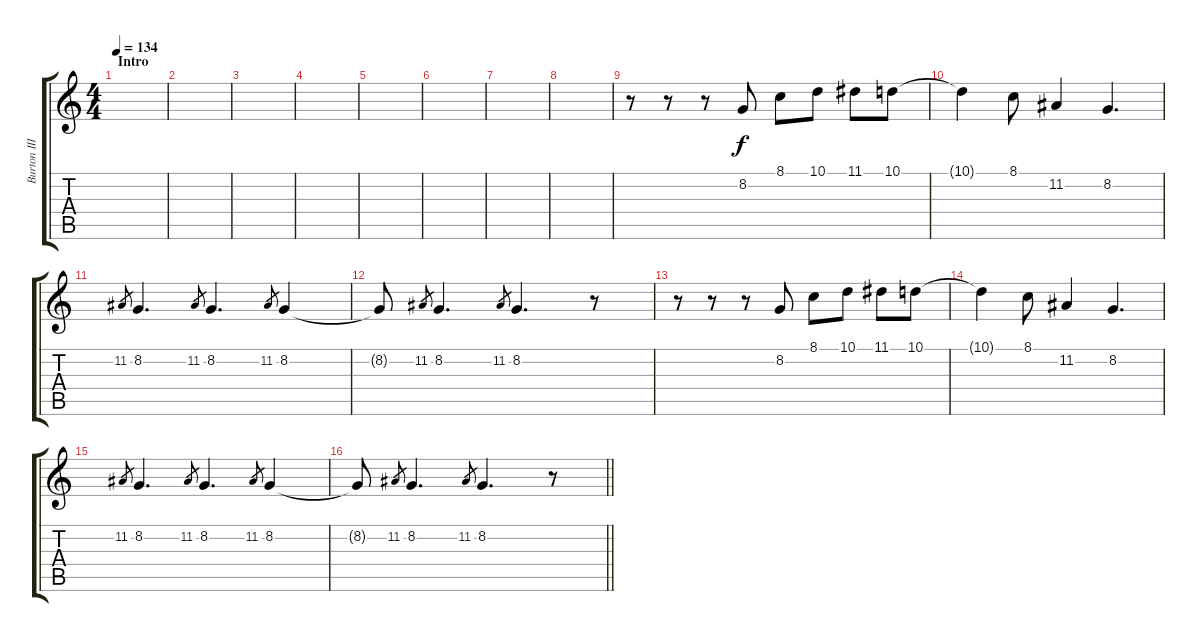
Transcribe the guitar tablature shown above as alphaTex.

\track ("Burton III" "Burton III") {instrument tremolostrings}
\staff {score tabs}
\tuning (E4 B3 G3 D3 A2 E2) {hide}
\ts (4 4)
\section ("" "Intro")
\tempo 134
\clef g2
\ks c
|
|
|
|
|
|
|
|
r.8 r.8 r.8 8.2.8 8.1.8 10.1.8 11.1.8 10.1.8 |
10.1{t}.4 8.1.8 11.2.4 8.2.4{d} |
11.2.8{gr} 8.2.4{d volume 5} 11.2.8{gr} 8.2.4{d} 11.2.8{gr} 8.2.4 |
8.2{t}.8 11.2.8{gr} 8.2.4{d} 11.2.8{gr} 8.2.4{d} r.8 |
r.8{volume 13} r.8 r.8 8.2.8 8.1.8 10.1.8 11.1.8 10.1.8 |
10.1{t}.4 8.1.8 11.2.4 8.2.4{d} |
11.2.8{gr} 8.2.4{d volume 4} 11.2.8{gr} 8.2.4{d} 11.2.8{gr} 8.2.4 |
\barLineRight lightlight
8.2{t}.8 11.2.8{gr} 8.2.4{d} 11.2.8{gr} 8.2.4{d} r.8{volume 13}
